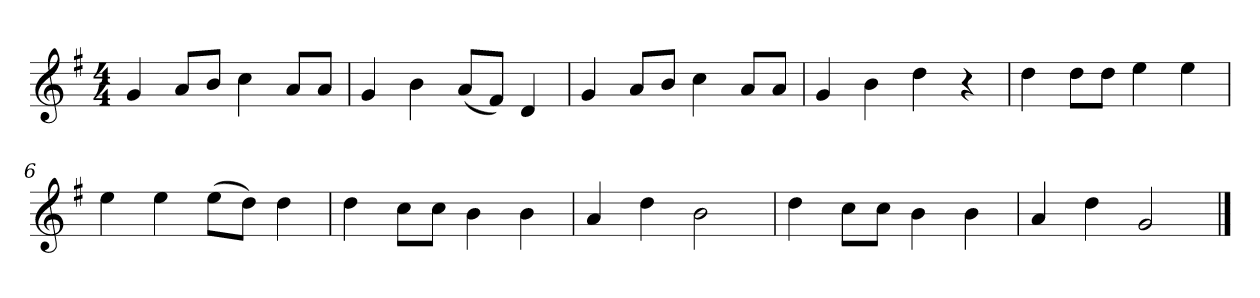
**kern
*part1
*staff1
*k[f#]
*M4/4
*MM120
=1
4g
8aL
8bJ
4cc
8aL
8aJ
=2
4g
4b
(8aL
8f#J)
4d
=3
4g
8aL
8bJ
4cc
8aL
8aJ
=4
4g
4b
4dd
4r
=5
4dd
8ddL
8ddJ
4ee
4ee
=6
4ee
4ee
(8eeL
8ddJ)
4dd
=7
4dd
8ccL
8ccJ
4b
4b
=8
4a
4dd
2b
=9
4dd
8ccL
8ccJ
4b
4b
=10
4a
4dd
2g
==
*-
